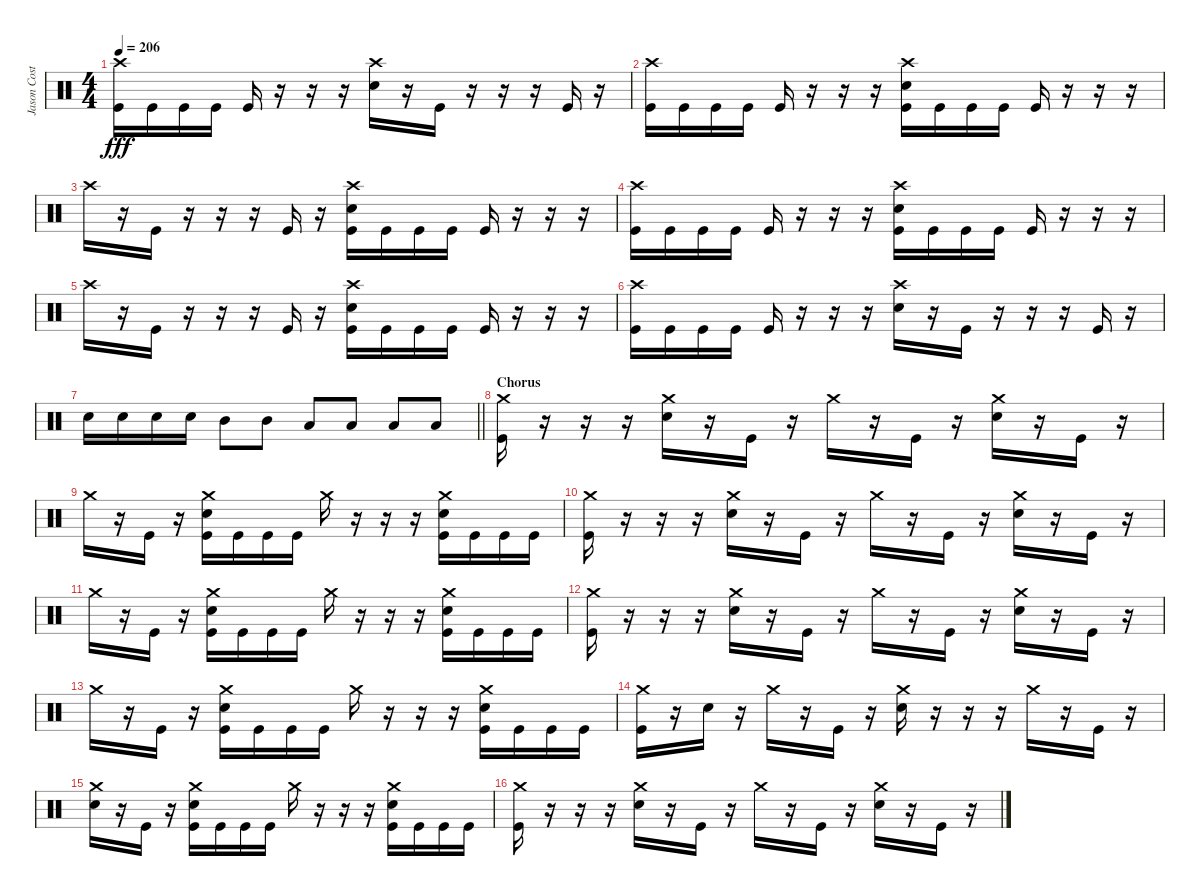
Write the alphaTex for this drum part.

\track ("Jason Costa" "Jason Cost") {instrument percussion}
\staff {score}
\articulation defaults
\ts (4 4)
\tempo 206
\clef neutral
\ks c
("Crash high (hit)" "Kick (hit)").16{dy fff} "Kick (hit)".16 "Kick (hit)".16 "Kick (hit)".16 "Kick (hit)".16 r.16 r.16 r.16 ("Crash high (hit)" "Snare (hit) 2").16 r.16 "Kick (hit)".16 r.16 r.16 r.16 "Kick (hit)".16 r.16 |
("Crash high (hit)" "Kick (hit)").16 "Kick (hit)".16 "Kick (hit)".16 "Kick (hit)".16 "Kick (hit)".16 r.16 r.16 r.16 ("Crash high (hit)" "Snare (hit) 2" "Kick (hit)").16 "Kick (hit)".16 "Kick (hit)".16 "Kick (hit)".16 "Kick (hit)".16 r.16 r.16 r.16 |
"Crash high (hit)".16 r.16 "Kick (hit)".16 r.16 r.16 r.16 "Kick (hit)".16 r.16 ("Crash high (hit)" "Snare (hit) 2" "Kick (hit)").16 "Kick (hit)".16 "Kick (hit)".16 "Kick (hit)".16 "Kick (hit)".16 r.16 r.16 r.16 |
("Crash high (hit)" "Kick (hit)").16 "Kick (hit)".16 "Kick (hit)".16 "Kick (hit)".16 "Kick (hit)".16 r.16 r.16 r.16 ("Crash high (hit)" "Snare (hit) 2" "Kick (hit)").16 "Kick (hit)".16 "Kick (hit)".16 "Kick (hit)".16 "Kick (hit)".16 r.16 r.16 r.16 |
"Crash high (hit)".16 r.16 "Kick (hit)".16 r.16 r.16 r.16 "Kick (hit)".16 r.16 ("Crash high (hit)" "Snare (hit) 2" "Kick (hit)").16 "Kick (hit)".16 "Kick (hit)".16 "Kick (hit)".16 "Kick (hit)".16 r.16 r.16 r.16 |
("Crash high (hit)" "Kick (hit)").16 "Kick (hit)".16 "Kick (hit)".16 "Kick (hit)".16 "Kick (hit)".16 r.16 r.16 r.16 ("Crash high (hit)" "Snare (hit) 2").16 r.16 "Kick (hit)".16 r.16 r.16 r.16 "Kick (hit)".16 r.16 |
\barLineRight lightlight "Snare (hit) 2".16 "Snare (hit) 2".16 "Snare (hit) 2".16 "Snare (hit) 2".16 "Mid Tom (hit)".8 "Mid Tom (hit)".8 "Low Tom (hit)".8 "Low Tom (hit)".8 "Low Tom (hit)".8 "Low Tom (hit)".8
|
\section ("" "Chorus")
("Crash medium (hit)" "Kick (hit)").16 r.16 r.16 r.16 ("Crash medium (hit)" "Snare (hit) 2").16 r.16 "Kick (hit)".16 r.16 "Crash medium (hit)".16 r.16 "Kick (hit)".16 r.16 ("Crash medium (hit)" "Snare (hit) 2").16 r.16 "Kick (hit)".16 r.16 |
"Crash medium (hit)".16 r.16 "Kick (hit)".16 r.16 ("Crash medium (hit)" "Snare (hit) 2" "Kick (hit)").16 "Kick (hit)".16 "Kick (hit)".16 "Kick (hit)".16 "Crash medium (hit)".16 r.16 r.16 r.16 ("Crash medium (hit)" "Snare (hit) 2" "Kick (hit)").16 "Kick (hit)".16 "Kick (hit)".16 "Kick (hit)".16 |
("Crash medium (hit)" "Kick (hit)").16 r.16 r.16 r.16 ("Crash medium (hit)" "Snare (hit) 2").16 r.16 "Kick (hit)".16 r.16 "Crash medium (hit)".16 r.16 "Kick (hit)".16 r.16 ("Crash medium (hit)" "Snare (hit) 2").16 r.16 "Kick (hit)".16 r.16 |
"Crash medium (hit)".16 r.16 "Kick (hit)".16 r.16 ("Crash medium (hit)" "Snare (hit) 2" "Kick (hit)").16 "Kick (hit)".16 "Kick (hit)".16 "Kick (hit)".16 "Crash medium (hit)".16 r.16 r.16 r.16 ("Crash medium (hit)" "Snare (hit) 2" "Kick (hit)").16 "Kick (hit)".16 "Kick (hit)".16 "Kick (hit)".16 |
("Crash medium (hit)" "Kick (hit)").16 r.16 r.16 r.16 ("Crash medium (hit)" "Snare (hit) 2").16 r.16 "Kick (hit)".16 r.16 "Crash medium (hit)".16 r.16 "Kick (hit)".16 r.16 ("Crash medium (hit)" "Snare (hit) 2").16 r.16 "Kick (hit)".16 r.16 |
"Crash medium (hit)".16 r.16 "Kick (hit)".16 r.16 ("Crash medium (hit)" "Snare (hit) 2" "Kick (hit)").16 "Kick (hit)".16 "Kick (hit)".16 "Kick (hit)".16 "Crash medium (hit)".16 r.16 r.16 r.16 ("Crash medium (hit)" "Snare (hit) 2" "Kick (hit)").16 "Kick (hit)".16 "Kick (hit)".16 "Kick (hit)".16 |
("Crash medium (hit)" "Kick (hit)").16 r.16 "Snare (hit) 2".16 r.16 "Crash medium (hit)".16 r.16 "Kick (hit)".16 r.16 ("Crash medium (hit)" "Snare (hit) 2").16 r.16 r.16 r.16 "Crash medium (hit)".16 r.16 "Kick (hit)".16 r.16 |
("Crash medium (hit)" "Snare (hit) 2").16 r.16 "Kick (hit)".16 r.16 ("Crash medium (hit)" "Snare (hit) 2" "Kick (hit)").16 "Kick (hit)".16 "Kick (hit)".16 "Kick (hit)".16 "Crash medium (hit)".16 r.16 r.16 r.16 ("Crash medium (hit)" "Snare (hit) 2" "Kick (hit)").16 "Kick (hit)".16 "Kick (hit)".16 "Kick (hit)".16 |
("Crash medium (hit)" "Kick (hit)").16 r.16 r.16 r.16 ("Crash medium (hit)" "Snare (hit) 2").16 r.16 "Kick (hit)".16 r.16 "Crash medium (hit)".16 r.16 "Kick (hit)".16 r.16 ("Crash medium (hit)" "Snare (hit) 2").16 r.16 "Kick (hit)".16 r.16
